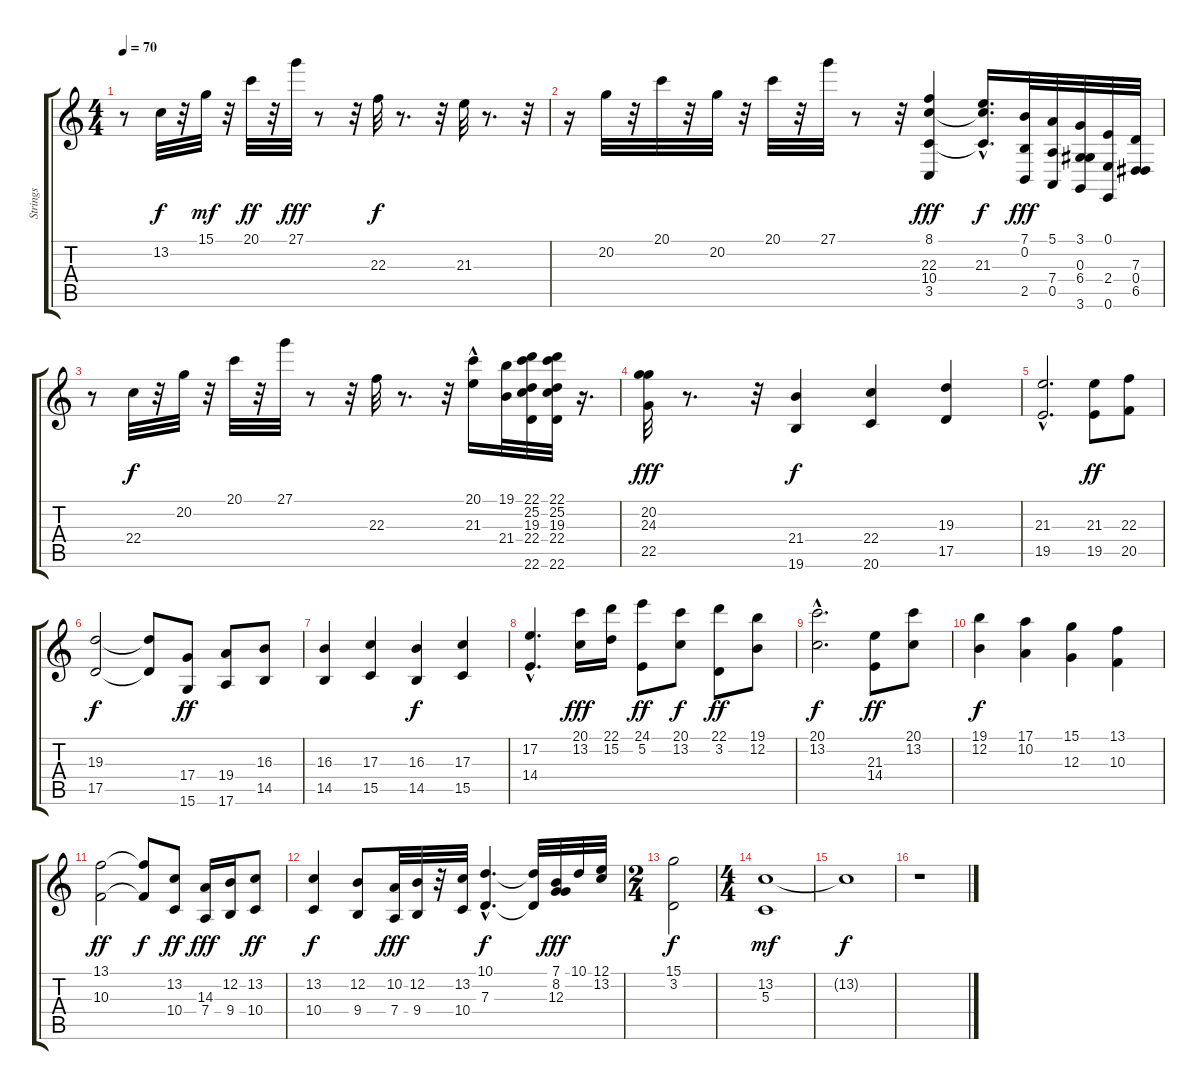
\track ("Strings" "Strings") {instrument stringensemble2}
\staff {score tabs}
\tuning (E4 B3 G3 D3 A2 E2) {hide}
\ts (4 4)
\tempo 70
\clef g2
\ks c
r.8{dy f instrument stringensemble2} 13.2.32{instrument stringensemble1} r.32 15.1.32{dy mf} r.32 20.1.32{dy ff} r.32 27.1.32{dy fff} r.8 r.32 22.3.32{dy f} r.8{d} r.32 21.3.32 r.8{d} r.32 |
r.16 20.2.32 r.32 20.1.32 r.32 20.2.32 r.32 20.1.32 r.32 27.1.32 r.8 r.32 (8.1 22.3 10.4 3.5).4{dy fff} (8.1{t} 21.3{hac} 10.4{hac t}).16{d dy f} (7.1 0.2 2.5).32{dy fff} (5.1 7.4 0.5).32 (3.1 0.3 6.4 3.6).32 (0.1 2.4 0.6).32 (7.3 0.4 6.5).32 |
r.8 22.4.32{dy f} r.32 20.2.32 r.32 20.1.32 r.32 27.1.32 r.8 r.32 22.3.32 r.8{d} r.32 (20.1{hac} 21.3).16 (19.1 21.4).32 (22.1 25.2 19.3 22.4 22.6).32 (22.1 25.2 19.3 22.4 22.6).32 r.16{d} |
(20.2 24.3 22.5).32{dy fff} r.8{d} r.32 (21.4 19.6).4{dy f instrument stringensemble2} (22.4 20.6).4 (19.3 17.5).4 |
(21.3{hac} 19.5{hac}).2{d} (21.3 19.5).8{dy ff} (22.3 20.5).8 |
(19.3 17.5).2{dy f} (19.3{t} 17.5{t}).8 (17.4 15.6).8{dy ff} (19.4 17.6).8 (16.3 14.5).8 |
(16.3 14.5).4 (17.3 15.5).4 (16.3 14.5).4{dy f} (17.3 15.5).4 |
(17.2{hac} 14.4{hac}).4{d} (20.1 13.2).16{dy fff} (22.1 15.2).16 (24.1 5.2).8{dy ff} (20.1 13.2).8{dy f} (22.1 3.2).8{dy ff} (19.1 12.2).8 |
(20.1{hac} 13.2{hac}).2{d dy f} (21.3 14.4).8{dy ff} (20.1 13.2).8 |
(19.1 12.2).4{dy f} (17.1 10.2).4 (15.1 12.3).4 (13.1 10.3).4 |
(13.1 10.3).2{dy ff} (13.1{t} 10.3{t}).8{dy f} (13.2 10.4).8{dy ff} (14.3 7.4).16{dy fff} (12.2 9.4).16 (13.2 10.4).8{dy ff} |
(13.2 10.4).4{dy f} (12.2 9.4).8 (10.2 7.4).32{dy fff} (12.2 9.4).32 r.32 (13.2 10.4).32 (10.1{hac} 7.3{hac}).4{d dy f} (10.1{t} 7.3{t}).32 (7.1 8.2 12.3).32{dy fff} 10.1.32 (12.1 13.2).32 |
\ts (2 4)
(15.1 3.2).2{dy f} |
\ts (4 4)
(13.2 5.3).1{dy mf} |
13.2{t}.1{dy f} |
r.1
